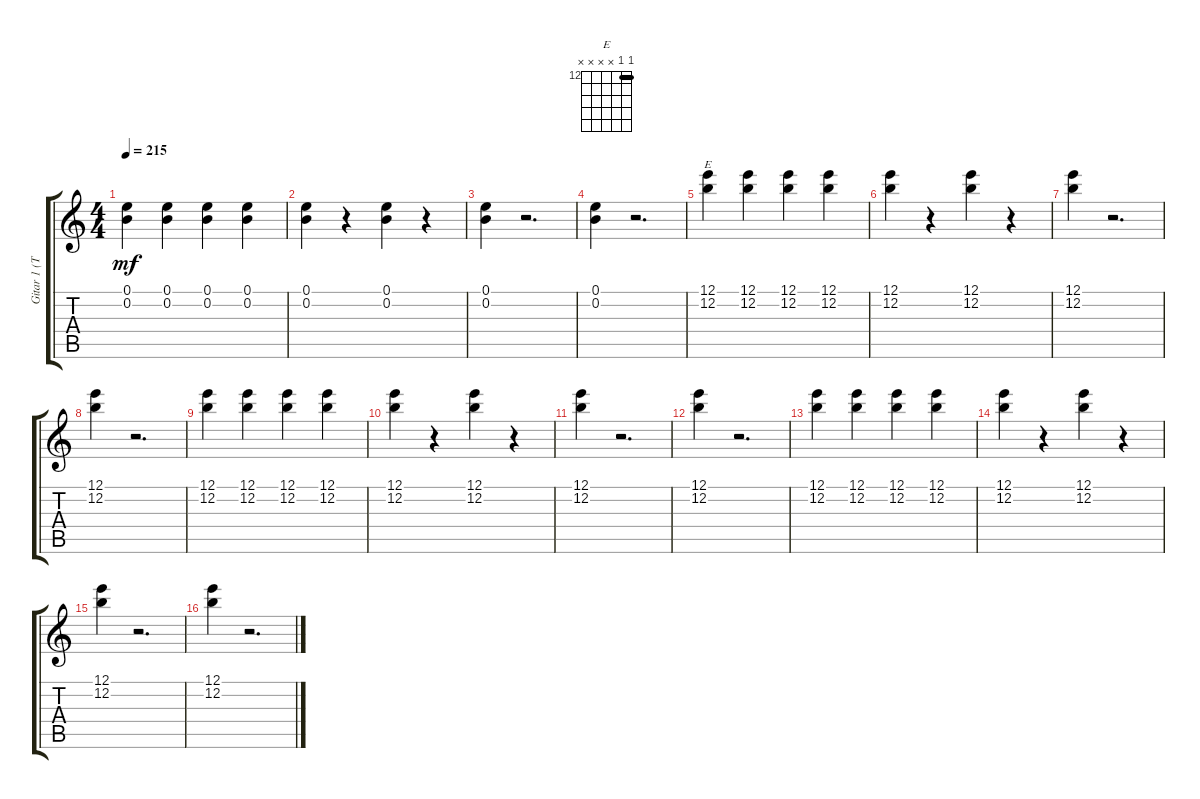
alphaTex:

\track ("Gitar 1 (Tore Berg?)" "Gitar 1 (T") {instrument distortionguitar}
\staff {score tabs}
\tuning (E4 B3 G3 D3 A2 E2) {hide}
\chord ("E" 12 12 x x x x) {firstfret 12 barre 12}
\ts (4 4)
\tempo 215
\clef g2
\ks c
(0.1 0.2).4{dy mf} (0.1 0.2).4 (0.1 0.2).4 (0.1 0.2).4 |
(0.1 0.2).4 r.4 (0.1 0.2).4 r.4 |
(0.1 0.2).4 r.2{d} |
(0.1 0.2).4 r.2{d} |
(12.1 12.2).4{ch "E"} (12.1 12.2).4 (12.1 12.2).4 (12.1 12.2).4 |
(12.1 12.2).4 r.4 (12.1 12.2).4 r.4 |
(12.1 12.2).4 r.2{d} |
(12.1 12.2).4 r.2{d} |
(12.1 12.2).4 (12.1 12.2).4 (12.1 12.2).4 (12.1 12.2).4 |
(12.1 12.2).4 r.4 (12.1 12.2).4 r.4 |
(12.1 12.2).4 r.2{d} |
(12.1 12.2).4 r.2{d} |
(12.1 12.2).4 (12.1 12.2).4 (12.1 12.2).4 (12.1 12.2).4 |
(12.1 12.2).4 r.4 (12.1 12.2).4 r.4 |
(12.1 12.2).4 r.2{d} |
(12.1 12.2).4 r.2{d}
